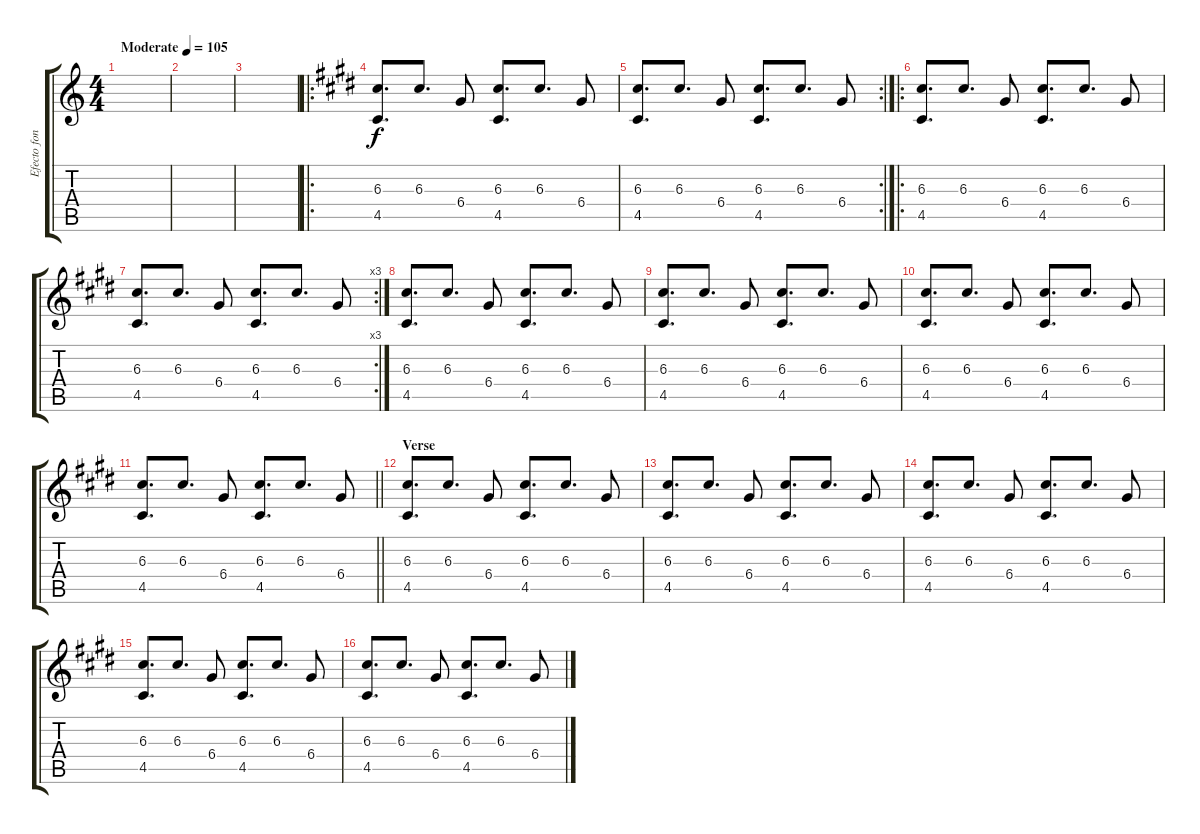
\track ("Efecto fondo" "Efecto fon") {instrument electricguitarmuted}
\staff {score tabs}
\tuning (E4 B3 G3 D3 A2 E2) {hide}
\ts (4 4)
\tempo (105 "Moderate")
\clef g2
\ks c
|
|
|
\ro
\ks c#minor
(6.3 4.5).8{d} 6.3.8{d} 6.4.8 (6.3 4.5).8{d} 6.3.8{d} 6.4.8 |
\rc 2
(6.3 4.5).8{d} 6.3.8{d} 6.4.8 (6.3 4.5).8{d} 6.3.8{d} 6.4.8 |
\ro
(6.3 4.5).8{d} 6.3.8{d} 6.4.8 (6.3 4.5).8{d} 6.3.8{d} 6.4.8 |
\rc 3
(6.3 4.5).8{d} 6.3.8{d} 6.4.8 (6.3 4.5).8{d} 6.3.8{d} 6.4.8 |
(6.3 4.5).8{d} 6.3.8{d} 6.4.8 (6.3 4.5).8{d} 6.3.8{d} 6.4.8 |
(6.3 4.5).8{d} 6.3.8{d} 6.4.8 (6.3 4.5).8{d} 6.3.8{d} 6.4.8 |
(6.3 4.5).8{d} 6.3.8{d} 6.4.8 (6.3 4.5).8{d} 6.3.8{d} 6.4.8 |
\barLineRight lightlight
(6.3 4.5).8{d} 6.3.8{d} 6.4.8 (6.3 4.5).8{d} 6.3.8{d} 6.4.8 |
\section ("" "Verse")
(6.3 4.5).8{d} 6.3.8{d} 6.4.8 (6.3 4.5).8{d} 6.3.8{d} 6.4.8 |
(6.3 4.5).8{d} 6.3.8{d} 6.4.8 (6.3 4.5).8{d} 6.3.8{d} 6.4.8 |
(6.3 4.5).8{d} 6.3.8{d} 6.4.8 (6.3 4.5).8{d} 6.3.8{d} 6.4.8 |
(6.3 4.5).8{d} 6.3.8{d} 6.4.8 (6.3 4.5).8{d} 6.3.8{d} 6.4.8 |
(6.3 4.5).8{d} 6.3.8{d} 6.4.8 (6.3 4.5).8{d} 6.3.8{d} 6.4.8
